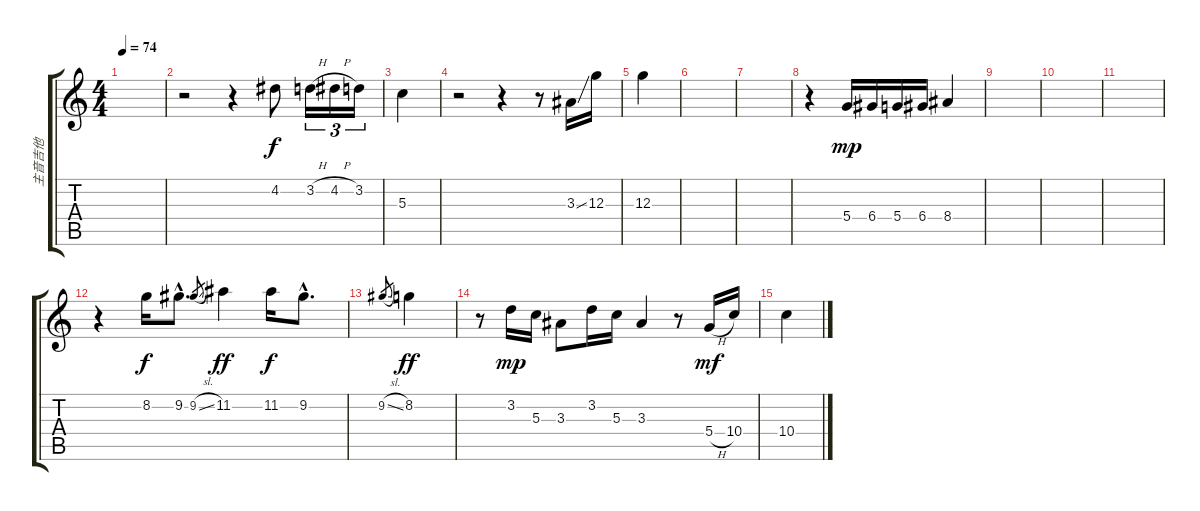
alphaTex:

\track ("主音吉他" "主音吉他") {instrument acousticguitarsteel}
\staff {score tabs}
\tuning (E4 B3 G3 D3 A2 E2) {hide}
\ts (4 4)
\tempo 74
\clef g2
\ks c
|
r.2 r.4 4.2.8{dy f} 3.2{h}.16{tu (3 2)} 4.2{h}.16{tu (3 2)} 3.2.16{tu (3 2)} |
5.3.4 |
r.2 r.4 r.8 3.3{ss}.16 12.3.16 |
12.3.4 |
|
|
r.4 5.4.16{dy mp} 6.4.16 5.4.16 6.4.16 8.4.4 |
|
|
|
r.4 8.2.16{dy f} 9.2{hac}.8{d} 9.2{sl}.8{gr} 11.2.4{dy ff} 11.2.16{dy f} 9.2{hac}.8{d} |
9.2{sl}.8{gr} 8.2.4{dy ff} |
r.8 3.2.16{dy mp} 5.3.16 3.3.8 3.2.16 5.3.16 3.3.4 r.8 5.4{h}.16{dy mf} 10.4.16 |
10.4.4
